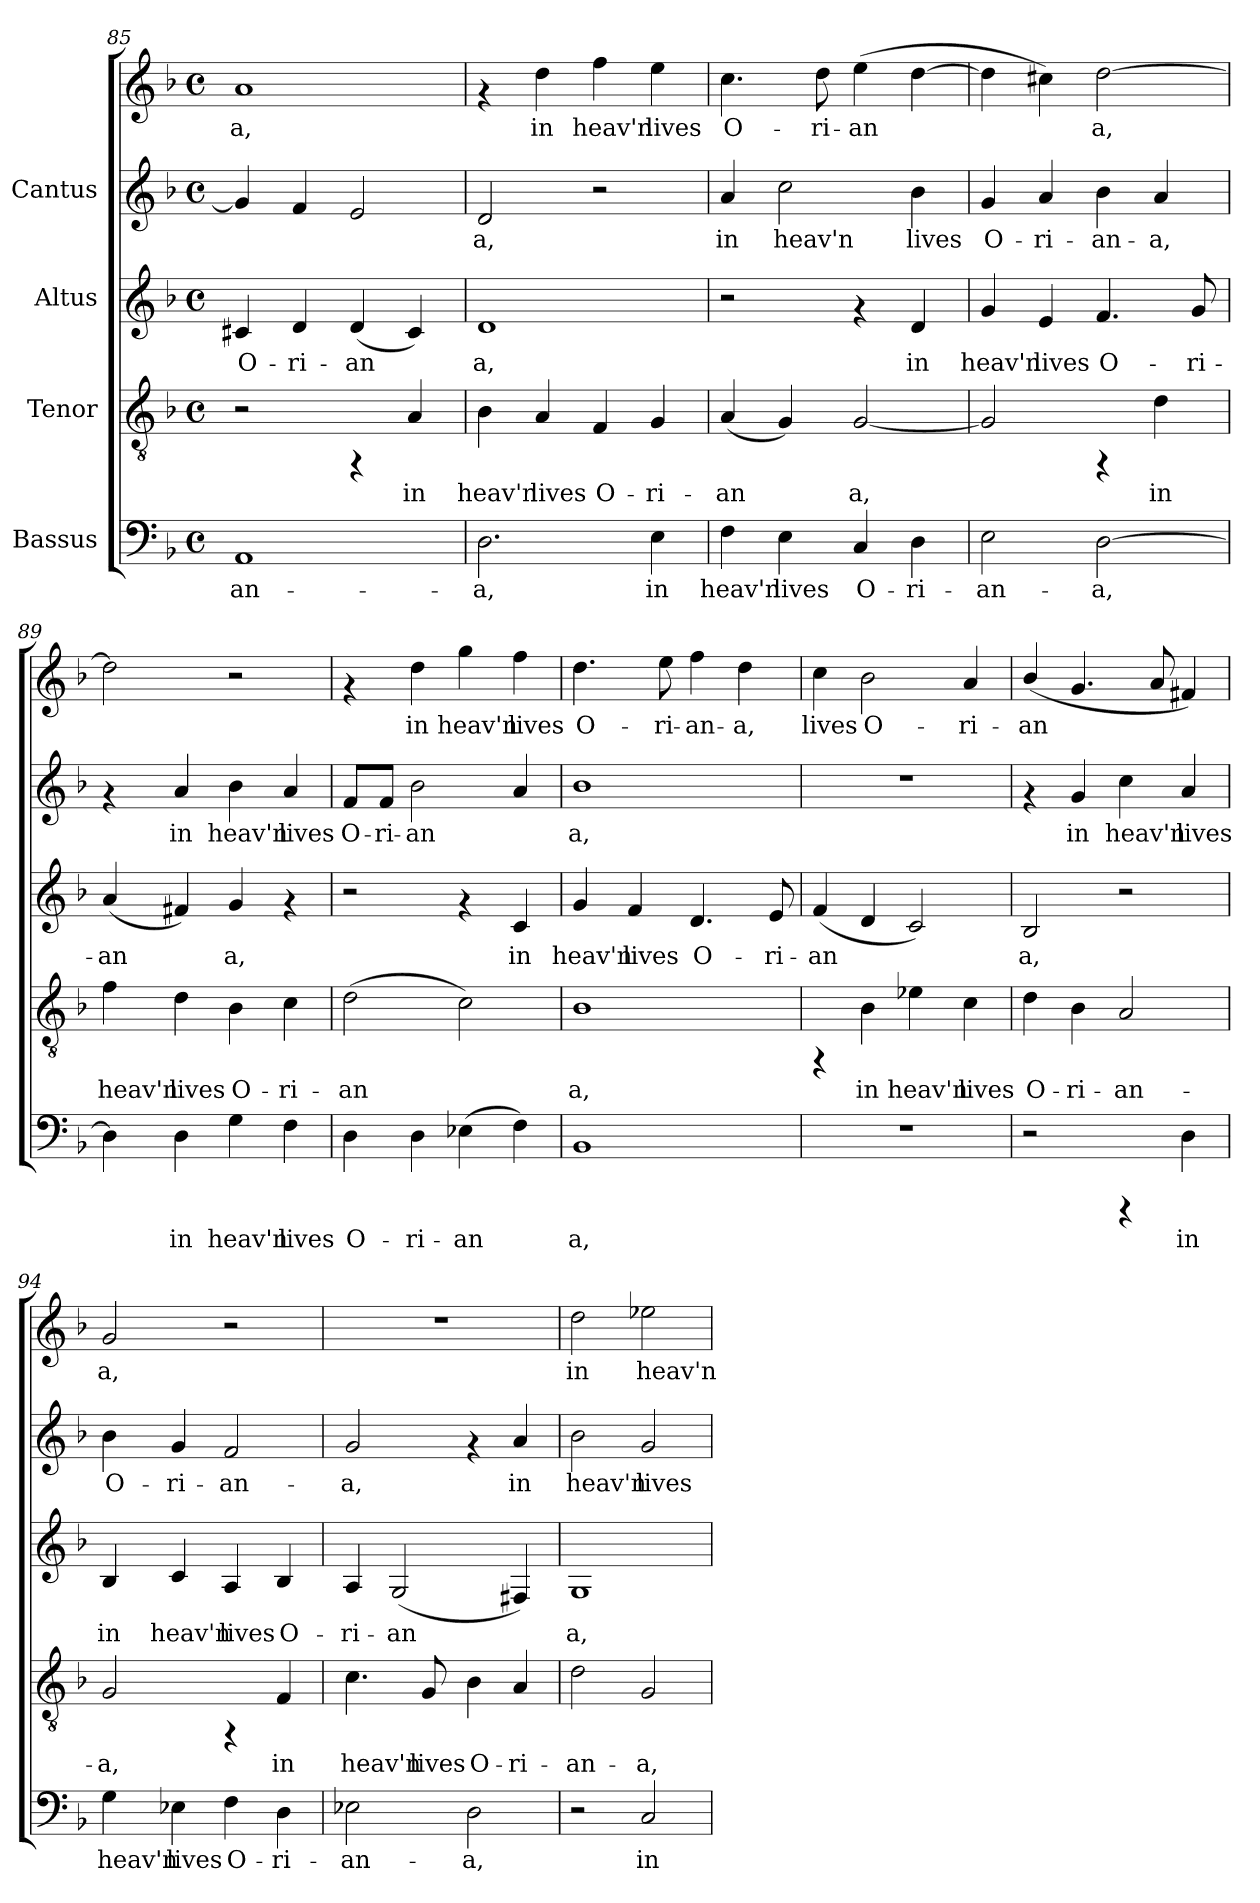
**kern	**text	**kern	**text	**kern	**text	**kern	**text	**kern	**text
*part4	*part4	*part3	*part3	*part2	*part2	*part1	*part1	*part1	*part1
*staff5	*staff5	*staff4	*staff4	*staff3	*staff3	*staff2	*staff2	*staff1	*staff1
*I"Bassus	*	*I"Tenor	*	*I"Altus	*	*I"Cantus	*	*	*
!!LO:LB:g=z
*clefF4	*	*clefGv2	*	*clefG2	*	*clefG2	*	*clefG2	*
*k[b-]	*	*k[b-]	*	*k[b-]	*	*k[b-]	*	*k[b-]	*
*F:	*	*F:	*	*F:	*	*F:	*	*F:	*
*M4/4	*	*M4/4	*	*M4/4	*	*M4/4	*	*M4/4	*
*met(c)	*	*met(c)	*	*met(c)	*	*met(c)	*	*met(c)	*
=85	=85	=85	=85	=85	=85	=85	=85	=85	=85
!	!LO:LY:b:cj	!	!	!	!LO:LY:b:cj	!	!	!	!LO:LY:b:cj
1AA	-an-	2r	.	4c#X/	O-	4g/]	.	1a	-a,
!	!	!	!	!	!LO:LY:b:cj	!	!	!	!
.	.	.	.	4d/	-ri-	4f/	.	.	.
!	!	!	!	!	!LO:LY:b:cj	!	!	!	!
.	.	4rFF	.	(<4d/	-an-	2e/	.	.	.
!	!	!	!LO:LY:b:cj	!	!LO:LY:b:cj	!	!	!	!
.	.	4A/	in	4c#/)	--	.	.	.	.
=86	=86	=86	=86	=86	=86	=86	=86	=86	=86
!	!LO:LY:b:cj	!	!LO:LY:b:cj	!	!LO:LY:b:cj	!	!LO:LY:b:cj	!	!
2.D\	-a,	4B-\	heav'n	1d	-a,	2d/	a,	4rf	.
!	!	!	!LO:LY:b:cj	!	!	!	!	!	!LO:LY:b:cj
.	.	4A/	lives	.	.	.	.	4dd\	in
!	!	!	!LO:LY:b:cj	!	!	!	!	!	!LO:LY:b:cj
.	.	4F/	O-	.	.	2r	.	4ff\	heav'n
!	!LO:LY:b:cj	!	!LO:LY:b:cj	!	!	!	!	!	!LO:LY:b:cj
4E\	in	4G/	-ri-	.	.	.	.	4ee\	lives
=87	=87	=87	=87	=87	=87	=87	=87	=87	=87
!	!LO:LY:b:cj	!	!LO:LY:b:cj	!	!	!	!LO:LY:b:cj	!	!LO:LY:b:cj
4F\	heav'n	(<4A/	-an-	2r	.	4a/	-in	4.cc\	O-
!	!LO:LY:b:cj	!	!LO:LY:b:cj	!	!	!	!LO:LY:b:cj	!	!
4E\	lives	4G/)	-	.	.	2cc\	heav'n	.	.
!	!	!	!	!	!	!	!	!	!LO:LY:b:cj
.	.	.	.	.	.	.	.	8dd\	-ri-
!	!LO:LY:b:cj	!	!LO:LY:b:cj	!	!	!	!	!	!LO:LY:b:cj
4C/	O-	[<2G/	a,	4rf	.	.	.	(>4ee\	-an-
!	!LO:LY:b:cj	!	!	!	!LO:LY:b:cj	!	!LO:LY:b:cj	!	!LO:LY:b:cj
4D\	-ri-	.	.	4d/	in	4b-\	lives	[>4dd\	--
=88	=88	=88	=88	=88	=88	=88	=88	=88	=88
!	!LO:LY:b:cj	!	!LO:LY:b:cj	!	!LO:LY:b:cj	!	!LO:LY:b:cj	!	!LO:LY:b:cj
2E\	-an-	2G/]	.	4g/	heav'n	4g/	O-	4dd\]	.
!	!	!	!	!	!LO:LY:b:cj	!	!LO:LY:b:cj	!	!LO:LY:b:cj
.	.	.	.	4e/	lives	4a/	-ri-	4cc#X\)	.
!	!LO:LY:b:cj	!	!	!	!LO:LY:b:cj	!	!LO:LY:b:cj	!	!LO:LY:b:cj
[>2D\	-a,	4rFF	.	4.f/	O-	4b-\	-an-	[>2dd\	a,
!	!	!	!LO:LY:b:cj	!	!	!	!LO:LY:b:cj	!	!
.	.	4d\	in	.	.	4a/	-a,	.	.
!	!	!	!	!	!LO:LY:b:cj	!	!	!	!
.	.	.	.	8g/	-ri-	.	.	.	.
!!LO:PB:g=z
=89	=89	=89	=89	=89	=89	=89	=89	=89	=89
!	!LO:LY:b:cj	!	!LO:LY:b:cj	!	!LO:LY:b:cj	!	!	!	!
4D\]	.	4f\	heav'n	(<4a/	-an-	4rf	.	2dd\]	.
!	!LO:LY:b:cj	!	!LO:LY:b:cj	!	!LO:LY:b:cj	!	!LO:LY:b:cj	!	!
4D\	in	4d\	lives	4f#X/)	-	4a/	in	.	.
!	!LO:LY:b:cj	!	!LO:LY:b:cj	!	!LO:LY:b:cj	!	!LO:LY:b:cj	!	!
4G\	heav'n	4B-\	O-	4g/	a,	4b-\	heav'n	2r	.
!	!LO:LY:b:cj	!	!LO:LY:b:cj	!	!	!	!LO:LY:b:cj	!	!
4F\	lives	4c\	-ri-	4rf	.	4a/	lives	.	.
=90	=90	=90	=90	=90	=90	=90	=90	=90	=90
!	!LO:LY:b:cj	!	!LO:LY:b:cj	!	!	!	!LO:LY:b:cj	!	!
4D\	O-	(>2d\	-an-	2r	.	8f/L	O-	4rf	.
!	!	!	!	!	!	!	!LO:LY:b:cj	!	!
.	.	.	.	.	.	8f/J	-ri-	.	.
!	!LO:LY:b:cj	!	!	!	!	!	!LO:LY:b:cj	!	!LO:LY:b:cj
4D\	-ri-	.	.	.	.	2b-\	-an-	4dd\	in
!	!LO:LY:b:cj	!	!LO:LY:b:cj	!	!	!	!	!	!LO:LY:b:cj
(>4E-X\	-an-	2c\)	--	4rf	.	.	.	4gg\	heav'n
!	!LO:LY:b:cj	!	!	!	!LO:LY:b:cj	!	!LO:LY:b:cj	!	!LO:LY:b:cj
4F\)	--	.	.	4c/	in	4a/	--	4ff\	lives
=91	=91	=91	=91	=91	=91	=91	=91	=91	=91
!	!LO:LY:b:cj	!	!LO:LY:b:cj	!	!LO:LY:b:cj	!	!LO:LY:b:cj	!	!LO:LY:b:cj
1BB-	-a,	1B-	-a,	4g/	heav'n	1b-	a,	4.dd\	-O-
!	!	!	!	!	!LO:LY:b:cj	!	!	!	!
.	.	.	.	4f/	lives	.	.	.	.
!	!	!	!	!	!	!	!	!	!LO:LY:b:cj
.	.	.	.	.	.	.	.	8ee\	-ri-
!	!	!	!	!	!LO:LY:b:cj	!	!	!	!LO:LY:b:cj
.	.	.	.	4.d/	O-	.	.	4ff\	-an-
!	!	!	!	!	!	!	!	!	!LO:LY:b:cj
.	.	.	.	.	.	.	.	4dd\	-a,
!	!	!	!	!	!LO:LY:b:cj	!	!	!	!
.	.	.	.	8e/	-ri-	.	.	.	.
=92	=92	=92	=92	=92	=92	=92	=92	=92	=92
!	!	!	!	!	!LO:LY:b:cj	!	!	!	!LO:LY:b:cj
1r	.	4rFF	.	(<4f/	-an-	1r	.	4cc\	lives
!	!	!	!LO:LY:b:cj	!	!LO:LY:b:cj	!	!	!	!LO:LY:b:cj
.	.	4B-\	in	4d/	--	.	.	2b-\	O-
!	!	!	!LO:LY:b:cj	!	!LO:LY:b:cj	!	!	!	!
.	.	4e-X\	heav'n	2c/)	--	.	.	.	.
!	!	!	!LO:LY:b:cj	!	!	!	!	!	!LO:LY:b:cj
.	.	4c\	lives	.	.	.	.	4a/	-ri-
!!LO:LB:g=z
=93	=93	=93	=93	=93	=93	=93	=93	=93	=93
!	!	!	!LO:LY:b:cj	!	!LO:LY:b:cj	!	!	!	!LO:LY:b:cj
2r	.	4d\	O-	2B-/	-a,	4rf	.	(<4b-/	-an-
!	!	!	!LO:LY:b:cj	!	!	!	!LO:LY:b:cj	!	!LO:LY:b:cj
.	.	4B-\	-ri-	.	.	4g/	-in	4.g/	--
!	!	!	!LO:LY:b:cj	!	!	!	!LO:LY:b:cj	!	!
4rCCC	.	2A/	-an-	2r	.	4cc\	heav'n	.	.
!	!	!	!	!	!	!	!	!	!LO:LY:b:cj
.	.	.	.	.	.	.	.	8a/	--
!	!LO:LY:b:cj	!	!	!	!	!	!LO:LY:b:cj	!	!LO:LY:b:cj
4D\	in	.	.	.	.	4a/	lives	4f#X/)	--
=94	=94	=94	=94	=94	=94	=94	=94	=94	=94
!	!LO:LY:b:cj	!	!LO:LY:b:cj	!	!LO:LY:b:cj	!	!LO:LY:b:cj	!	!LO:LY:b:cj
4G\	heav'n	2G/	-a,	4B-/	in	4b-\	O-	2g/	a,
!	!LO:LY:b:cj	!	!	!	!LO:LY:b:cj	!	!LO:LY:b:cj	!	!
4E-X\	lives	.	.	4c/	heav'n	4g/	-ri-	.	.
!	!LO:LY:b:cj	!	!	!	!LO:LY:b:cj	!	!LO:LY:b:cj	!	!
4F\	O-	4rFF	.	4A/	lives	2f/	-an-	2r	.
!	!LO:LY:b:cj	!	!LO:LY:b:cj	!	!LO:LY:b:cj	!	!	!	!
4D\	-ri-	4F/	in	4B-/	O-	.	.	.	.
=95	=95	=95	=95	=95	=95	=95	=95	=95	=95
!	!LO:LY:b:cj	!	!LO:LY:b:cj	!	!LO:LY:b:cj	!	!LO:LY:b:cj	!	!
2E-X\	-an-	4.c\	heav'n	4A/	-ri-	2g/	-a,	1r	.
!	!	!	!	!	!LO:LY:b:cj	!	!	!	!
.	.	.	.	(<2G/	-an-	.	.	.	.
!	!	!	!LO:LY:b:cj	!	!	!	!	!	!
.	.	8G/	lives	.	.	.	.	.	.
!	!LO:LY:b:cj	!	!LO:LY:b:cj	!	!	!	!	!	!
2D\	-a,	4B-\	O-	.	.	4rf	.	.	.
!	!	!	!LO:LY:b:cj	!	!LO:LY:b:cj	!	!LO:LY:b:cj	!	!
.	.	4A/	-ri-	4F#X/)	--	4a/	in	.	.
=96	=96	=96	=96	=96	=96	=96	=96	=96	=96
!	!	!	!LO:LY:b:cj	!	!LO:LY:b:cj	!	!LO:LY:b:cj	!	!LO:LY:b:cj
2r	.	2d\	-an-	1G	-a,	2b-\	heav'n	2dd\	in
!	!LO:LY:b:cj	!	!LO:LY:b:cj	!	!	!	!LO:LY:b:cj	!	!LO:LY:b:cj
2C/	in	2G/	-a,	.	.	2g/	lives	2ee-X\	heav'n
=	=	=	=	=	=	=	=	=	=
*-	*-	*-	*-	*-	*-	*-	*-	*-	*-
